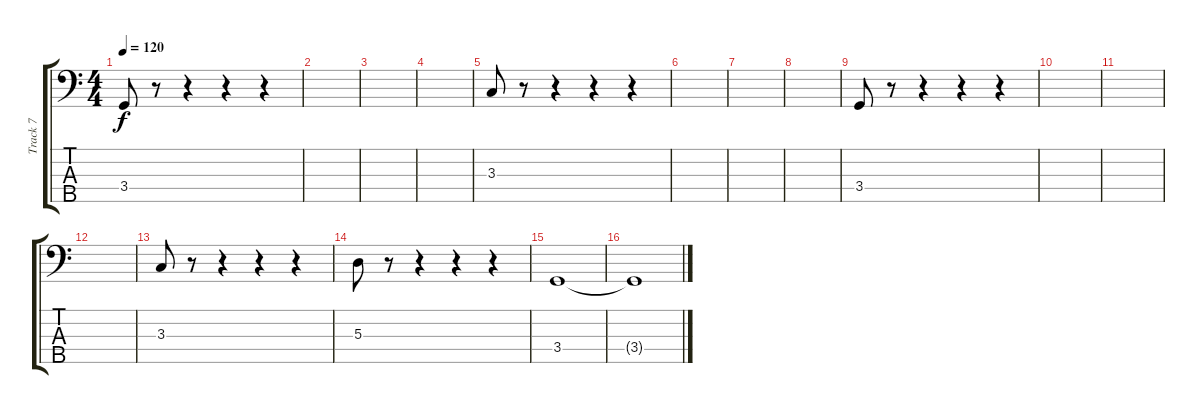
\track ("Track 7" "Track 7") {instrument electricbasspick}
\staff {score tabs}
\tuning (G2 D2 A1 E1 B0) {hide}
\ts (4 4)
\tempo 120
\clef f4
\ks c
3.4.8{dy f} r.8 r.4 r.4 r.4 |
|
|
|
3.3.8 r.8 r.4 r.4 r.4 |
|
|
|
3.4.8 r.8 r.4 r.4 r.4 |
|
|
|
3.3.8 r.8 r.4 r.4 r.4 |
5.3.8 r.8 r.4 r.4 r.4 |
3.4.1 |
3.4{t}.1
